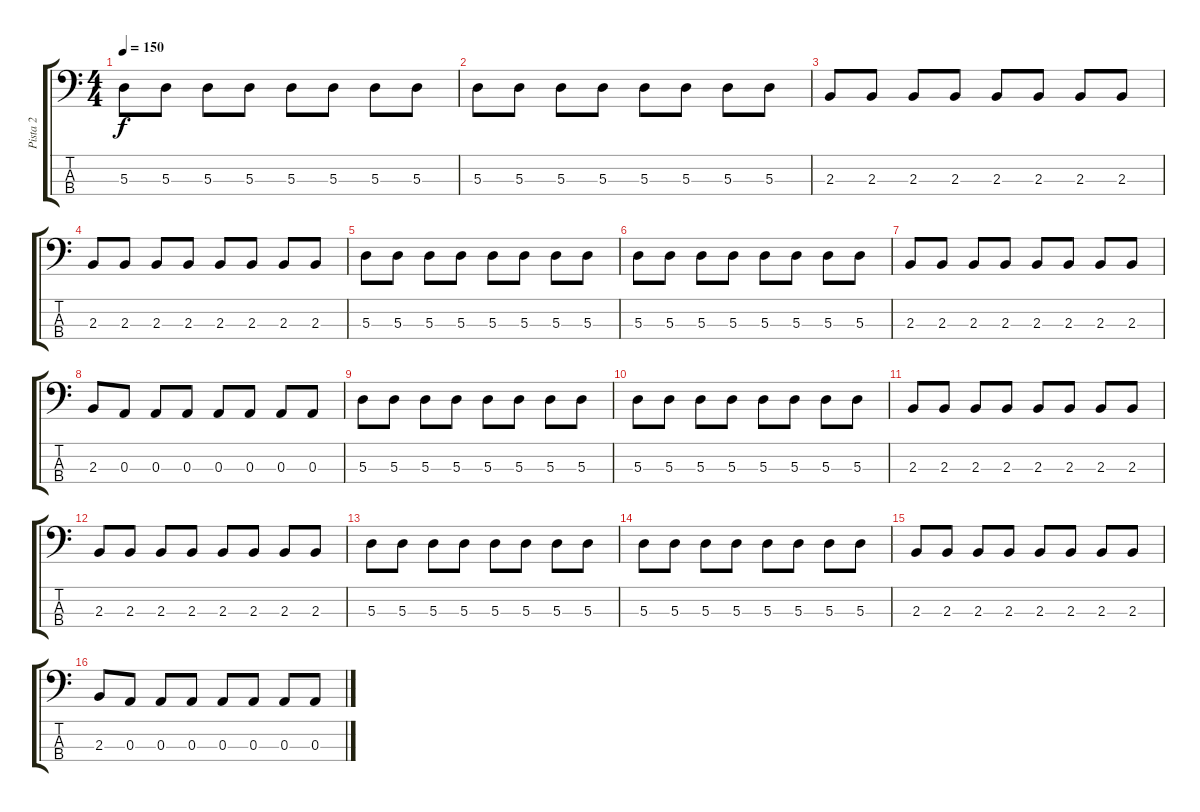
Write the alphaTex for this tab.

\track ("Pista 2" "Pista 2") {instrument electricbasspick}
\staff {score tabs}
\tuning (G2 D2 A1 E1) {hide}
\ts (4 4)
\tempo 150
\clef f4
\ks c
5.3.8{dy f instrument electricbasspick} 5.3.8 5.3.8 5.3.8 5.3.8 5.3.8 5.3.8 5.3.8 |
5.3.8 5.3.8 5.3.8 5.3.8 5.3.8 5.3.8 5.3.8 5.3.8 |
2.3.8 2.3.8 2.3.8 2.3.8 2.3.8 2.3.8 2.3.8 2.3.8 |
2.3.8 2.3.8 2.3.8 2.3.8 2.3.8 2.3.8 2.3.8 2.3.8 |
5.3.8 5.3.8 5.3.8 5.3.8 5.3.8 5.3.8 5.3.8 5.3.8 |
5.3.8 5.3.8 5.3.8 5.3.8 5.3.8 5.3.8 5.3.8 5.3.8 |
2.3.8 2.3.8 2.3.8 2.3.8 2.3.8 2.3.8 2.3.8 2.3.8 |
2.3.8 0.3.8 0.3.8 0.3.8 0.3.8 0.3.8 0.3.8 0.3.8 |
5.3.8 5.3.8 5.3.8 5.3.8 5.3.8 5.3.8 5.3.8 5.3.8 |
5.3.8 5.3.8 5.3.8 5.3.8 5.3.8 5.3.8 5.3.8 5.3.8 |
2.3.8 2.3.8 2.3.8 2.3.8 2.3.8 2.3.8 2.3.8 2.3.8 |
2.3.8 2.3.8 2.3.8 2.3.8 2.3.8 2.3.8 2.3.8 2.3.8 |
5.3.8 5.3.8 5.3.8 5.3.8 5.3.8 5.3.8 5.3.8 5.3.8 |
5.3.8 5.3.8 5.3.8 5.3.8 5.3.8 5.3.8 5.3.8 5.3.8 |
2.3.8 2.3.8 2.3.8 2.3.8 2.3.8 2.3.8 2.3.8 2.3.8 |
2.3.8 0.3.8 0.3.8 0.3.8 0.3.8 0.3.8 0.3.8 0.3.8
